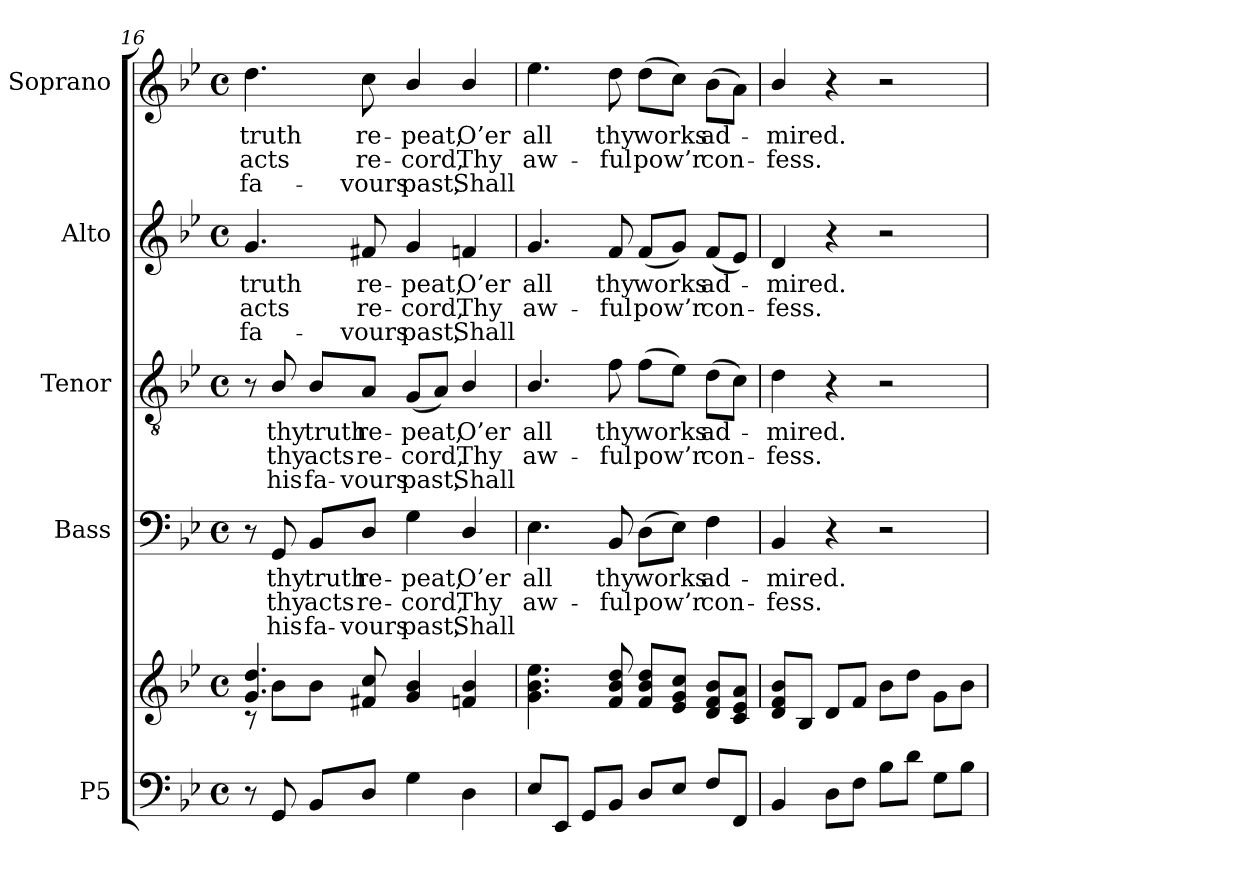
**kern	**kern	**kern	**text	**text	**text	**kern	**text	**text	**text	**kern	**text	**text	**text	**kern	**text	**text	**text
*part5	*part5	*part4	*part4	*part4	*part4	*part3	*part3	*part3	*part3	*part2	*part2	*part2	*part2	*part1	*part1	*part1	*part1
*staff6	*staff5	*staff4	*staff4	*staff4	*staff4	*staff3	*staff3	*staff3	*staff3	*staff2	*staff2	*staff2	*staff2	*staff1	*staff1	*staff1	*staff1
*I"P5	*	*I"Bass	*	*	*	*I"Tenor	*	*	*	*I"Alto	*	*	*	*I"Soprano	*	*	*
*	*	*I'B.	*	*	*	*I'T.	*	*	*	*I'A.	*	*	*	*I'S.	*	*	*
!!LO:LB:g=z
*clefF4	*clefG2	*clefF4	*	*	*	*clefGv2	*	*	*	*clefG2	*	*	*	*clefG2	*	*	*
*	*	*	*	*	*	*ITrd7c12	*	*	*	*	*	*	*	*	*	*	*
*k[b-e-]	*k[b-e-]	*k[b-e-]	*	*	*	*k[b-e-]	*	*	*	*k[b-e-]	*	*	*	*k[b-e-]	*	*	*
*B-:	*B-:	*B-:	*	*	*	*B-:	*	*	*	*B-:	*	*	*	*B-:	*	*	*
*M4/4	*M4/4	*M4/4	*	*	*	*M4/4	*	*	*	*M4/4	*	*	*	*M4/4	*	*	*
*met(c)	*met(c)	*met(c)	*	*	*	*met(c)	*	*	*	*met(c)	*	*	*	*met(c)	*	*	*
=16	=16	=16	=16	=16	=16	=16	=16	=16	=16	=16	=16	=16	=16	=16	=16	=16	=16
*	*^	*	*	*	*	*	*	*	*	*	*	*	*	*	*	*	*
!	!	!	!	!	!	!	!	!	!	!	!	!LO:LY:b:color=#000000	!LO:LY:b:color=#000000	!LO:LY:b:color=#000000	!	!	!	!
!	!	!	!	!	!	!	!	!	!	!	!	!	!	!	!	!LO:LY:b:color=#000000	!LO:LY:b:color=#000000	!LO:LY:b:color=#000000
8r	4.gi/ 4.ddi	8r	8r	.	.	.	8r	.	.	.	4.gi/	truth	acts	fa-	4.ddi\	truth	acts	fa-
!	!	!	!	!LO:LY:b:color=#000000	!LO:LY:b:color=#000000	!LO:LY:b:color=#000000	!	!	!	!	!	!	!	!	!	!	!	!
!	!	!	!	!	!	!	!	!LO:LY:b:color=#000000	!LO:LY:b:color=#000000	!LO:LY:b:color=#000000	!	!	!	!	!	!	!	!
8GGi/	.	8b-i\L	8GGi/	thy	thy	his	8BB-i/	thy	thy	his	.	.	.	.	.	.	.	.
!	!	!	!	!LO:LY:b:color=#000000	!LO:LY:b:color=#000000	!LO:LY:b:color=#000000	!	!	!	!	!	!	!	!	!	!	!	!
!	!	!	!	!	!	!	!	!LO:LY:b:color=#000000	!LO:LY:b:color=#000000	!LO:LY:b:color=#000000	!	!	!	!	!	!	!	!
8BB-i/L	.	8b-i\J	8BB-i/L	truth	acts	fa-	8BB-i/L	truth	acts	fa-	.	.	.	.	.	.	.	.
!	!	!	!	!LO:LY:b:color=#000000	!LO:LY:b:color=#000000	!LO:LY:b:color=#000000	!	!	!	!	!	!	!	!	!	!	!	!
!	!	!	!	!	!	!	!	!LO:LY:b:color=#000000	!LO:LY:b:color=#000000	!LO:LY:b:color=#000000	!	!	!	!	!	!	!	!
!	!	!	!	!	!	!	!	!	!	!	!	!LO:LY:b:color=#000000	!LO:LY:b:color=#000000	!LO:LY:b:color=#000000	!	!	!	!
!	!	!	!	!	!	!	!	!	!	!	!	!	!	!	!	!LO:LY:b:color=#000000	!LO:LY:b:color=#000000	!LO:LY:b:color=#000000
8Di/J	8f#Xi/ 8cci	2ryy	8Di/J	re-	re-	-vours	8AAi/J	re-	re-	-vours	8f#Xi/	re-	re-	-vours	8cci\	re-	re-	-vours
!	!	!	!	!LO:LY:b:color=#000000	!LO:LY:b:color=#000000	!LO:LY:b:color=#000000	!	!	!	!	!	!	!	!	!	!	!	!
!	!	!	!	!	!	!	!	!LO:LY:b:color=#000000	!LO:LY:b:color=#000000	!LO:LY:b:color=#000000	!	!	!	!	!	!	!	!
!	!	!	!	!	!	!	!	!	!	!	!	!LO:LY:b:color=#000000	!LO:LY:b:color=#000000	!LO:LY:b:color=#000000	!	!	!	!
!	!	!	!	!	!	!	!	!	!	!	!	!	!	!	!	!LO:LY:b:color=#000000	!LO:LY:b:color=#000000	!LO:LY:b:color=#000000
4Gi\	4gi/ 4b-i	.	4Gi\	-peat,	-cord,	past,	(8GGi/L	-peat,	-cord,	past,	4gi/	-peat,	-cord,	past,	4b-i/	-peat,	-cord,	past,
.	.	.	.	.	.	.	8AAi/J)	.	.	.	.	.	.	.	.	.	.	.
!	!	!	!	!LO:LY:b:color=#000000	!LO:LY:b:color=#000000	!LO:LY:b:color=#000000	!	!	!	!	!	!	!	!	!	!	!	!
!	!	!	!	!	!	!	!	!LO:LY:b:color=#000000	!LO:LY:b:color=#000000	!LO:LY:b:color=#000000	!	!	!	!	!	!	!	!
!	!	!	!	!	!	!	!	!	!	!	!	!LO:LY:b:color=#000000	!LO:LY:b:color=#000000	!LO:LY:b:color=#000000	!	!	!	!
!	!	!	!	!	!	!	!	!	!	!	!	!	!	!	!	!LO:LY:b:color=#000000	!LO:LY:b:color=#000000	!LO:LY:b:color=#000000
4Di\	4fni/ 4b-i	.	4Di/	O’er	Thy	Shall	4BB-i/	O’er	Thy	Shall	4fni/	O’er	Thy	Shall	4b-i/	O’er	Thy	Shall
.	.	8ryy	.	.	.	.	.	.	.	.	.	.	.	.	.	.	.	.
*	*v	*v	*	*	*	*	*	*	*	*	*	*	*	*	*	*	*	*
=17	=17	=17	=17	=17	=17	=17	=17	=17	=17	=17	=17	=17	=17	=17	=17	=17	=17
*	*^	*	*	*	*	*	*	*	*	*	*	*	*	*	*	*	*
!	!	!	!	!LO:LY:b:color=#000000	!LO:LY:b:color=#000000	!	!	!	!	!	!	!	!	!	!	!	!	!
*	*v	*v	*	*	*	*	*	*	*	*	*	*	*	*	*	*	*	*
*	*^	*	*	*	*	*	*	*	*	*	*	*	*	*	*	*	*
!	!	!	!	!	!	!	!	!LO:LY:b:color=#000000	!LO:LY:b:color=#000000	!	!	!	!	!	!	!	!	!
*	*v	*v	*	*	*	*	*	*	*	*	*	*	*	*	*	*	*	*
*	*^	*	*	*	*	*	*	*	*	*	*	*	*	*	*	*	*
!	!	!	!	!	!	!	!	!	!	!	!	!LO:LY:b:color=#000000	!LO:LY:b:color=#000000	!	!	!	!	!
*	*v	*v	*	*	*	*	*	*	*	*	*	*	*	*	*	*	*	*
*	*^	*	*	*	*	*	*	*	*	*	*	*	*	*	*	*	*
!	!	!	!	!	!	!	!	!	!	!	!	!	!	!	!	!LO:LY:b:color=#000000	!LO:LY:b:color=#000000	!
*	*v	*v	*	*	*	*	*	*	*	*	*	*	*	*	*	*	*	*
8E-i/L	4.gi\ 4.b-i 4.ee-i	4.E-i\	all	aw-	.	4.BB-i/	all	aw-	.	4.gi/	all	aw-	.	4.ee-i\	all	aw-	.
8EE-i/J	.	.	.	.	.	.	.	.	.	.	.	.	.	.	.	.	.
8GGi/L	.	.	.	.	.	.	.	.	.	.	.	.	.	.	.	.	.
!	!	!	!LO:LY:b:color=#000000	!LO:LY:b:color=#000000	!	!	!	!	!	!	!	!	!	!	!	!	!
!	!	!	!	!	!	!	!LO:LY:b:color=#000000	!LO:LY:b:color=#000000	!	!	!	!	!	!	!	!	!
!	!	!	!	!	!	!	!	!	!	!	!LO:LY:b:color=#000000	!LO:LY:b:color=#000000	!	!	!	!	!
!	!	!	!	!	!	!	!	!	!	!	!	!	!	!	!LO:LY:b:color=#000000	!LO:LY:b:color=#000000	!
8BB-i/J	8fi/ 8b-i 8ddi	8BB-i/	thy	-ful	.	8Fi\	thy	-ful	.	8fi/	thy	-ful	.	8ddi\	thy	-ful	.
!	!	!	!LO:LY:b:color=#000000	!LO:LY:b:color=#000000	!	!	!	!	!	!	!	!	!	!	!	!	!
!	!	!	!	!	!	!	!LO:LY:b:color=#000000	!LO:LY:b:color=#000000	!	!	!	!	!	!	!	!	!
!	!	!	!	!	!	!	!	!	!	!	!LO:LY:b:color=#000000	!LO:LY:b:color=#000000	!	!	!	!	!
!	!	!	!	!	!	!	!	!	!	!	!	!	!	!	!LO:LY:b:color=#000000	!LO:LY:b:color=#000000	!
8Di/L	8fi/ 8b-i/ 8ddi/L	(8Di\L	works	pow’r	.	(8Fi\L	works	pow’r	.	(8fi/L	works	pow’r	.	(8ddi\L	works	pow’r	.
8E-i/J	8e-i/ 8gi/ 8cci/J	8E-i\J)	.	.	.	8E-i\J)	.	.	.	8gi/J)	.	.	.	8cci\J)	.	.	.
!	!	!	!LO:LY:b:color=#000000	!LO:LY:b:color=#000000	!	!	!	!	!	!	!	!	!	!	!	!	!
!	!	!	!	!	!	!	!LO:LY:b:color=#000000	!LO:LY:b:color=#000000	!	!	!	!	!	!	!	!	!
!	!	!	!	!	!	!	!	!	!	!	!LO:LY:b:color=#000000	!LO:LY:b:color=#000000	!	!	!	!	!
!	!	!	!	!	!	!	!	!	!	!	!	!	!	!	!LO:LY:b:color=#000000	!LO:LY:b:color=#000000	!
8Fi/L	8di/ 8fi/ 8b-i/L	4Fi\	ad-	con-	.	(8Di\L	ad-	con-	.	(8fi/L	ad-	con-	.	(8b-i\L	ad-	con-	.
8FFi/J	8ci/ 8e-i/ 8ai/J	.	.	.	.	8Ci\J)	.	.	.	8e-i/J)	.	.	.	8ai\J)	.	.	.
=18	=18	=18	=18	=18	=18	=18	=18	=18	=18	=18	=18	=18	=18	=18	=18	=18	=18
!	!	!	!LO:LY:b:color=#000000	!LO:LY:b:color=#000000	!	!	!	!	!	!	!	!	!	!	!	!	!
!	!	!	!	!	!	!	!LO:LY:b:color=#000000	!LO:LY:b:color=#000000	!	!	!	!	!	!	!	!	!
!	!	!	!	!	!	!	!	!	!	!	!LO:LY:b:color=#000000	!LO:LY:b:color=#000000	!	!	!	!	!
!	!	!	!	!	!	!	!	!	!	!	!	!	!	!	!LO:LY:b:color=#000000	!LO:LY:b:color=#000000	!
4BB-i/	8di/ 8fi/ 8b-i/L	4BB-i/	-mired.	-fess.	.	4Di\	-mired.	-fess.	.	4di/	-mired.	-fess.	.	4b-i/	-mired.	-fess.	.
.	8B-i/J	.	.	.	.	.	.	.	.	.	.	.	.	.	.	.	.
8Di\L	8di/L	4r	.	.	.	4r	.	.	.	4r	.	.	.	4r	.	.	.
8Fi\J	8fi/J	.	.	.	.	.	.	.	.	.	.	.	.	.	.	.	.
8B-i\L	8b-i\L	2r	.	.	.	2r	.	.	.	2r	.	.	.	2r	.	.	.
8di\J	8ddi\J	.	.	.	.	.	.	.	.	.	.	.	.	.	.	.	.
8Gi\L	8gi\L	.	.	.	.	.	.	.	.	.	.	.	.	.	.	.	.
8B-i\J	8b-i\J	.	.	.	.	.	.	.	.	.	.	.	.	.	.	.	.
=	=	=	=	=	=	=	=	=	=	=	=	=	=	=	=	=	=
*-	*-	*-	*-	*-	*-	*-	*-	*-	*-	*-	*-	*-	*-	*-	*-	*-	*-
